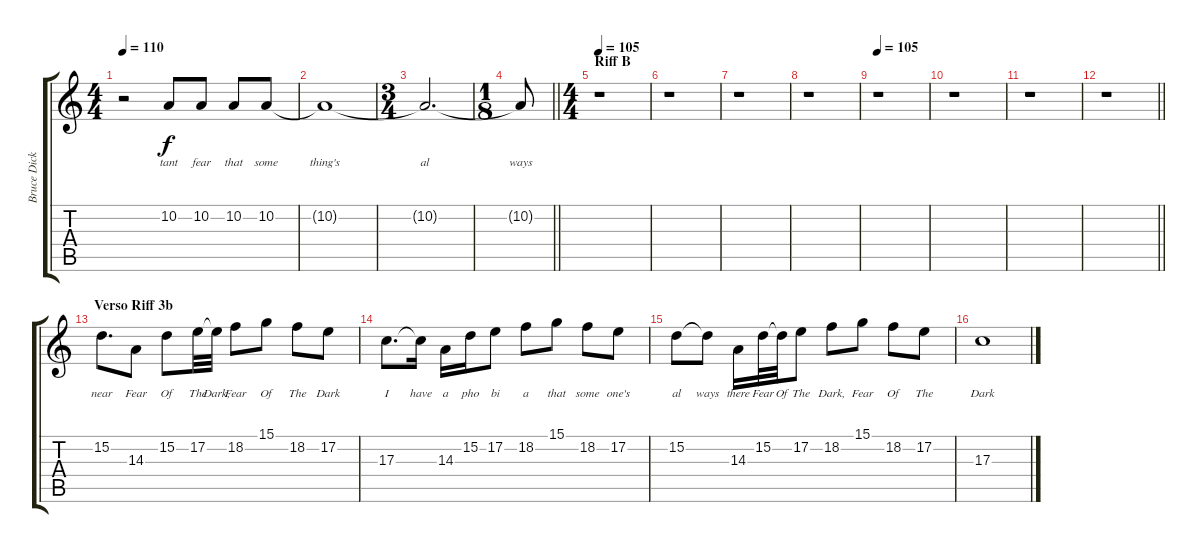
\track ("Bruce Dickinson" "Bruce Dick") {instrument lead2sawtooth}
\staff {score tabs}
\tuning (E4 B3 G3 D3 A2 E2) {hide}
\ts (4 4)
\tempo 110
\clef g2
\ks c
r.2{dy f} 10.2.8{lyrics (0 "tant") lyrics (1 "") lyrics (2 "") lyrics (3 "") lyrics (4 "")} 10.2.8{lyrics (0 "fear") lyrics (1 "") lyrics (2 "") lyrics (3 "") lyrics (4 "")} 10.2.8{lyrics (0 "that") lyrics (1 "") lyrics (2 "") lyrics (3 "") lyrics (4 "")} 10.2.8{lyrics (0 "some") lyrics (1 "") lyrics (2 "") lyrics (3 "") lyrics (4 "")} |
10.2{t}.1{lyrics (0 "thing's") lyrics (1 "") lyrics (2 "") lyrics (3 "") lyrics (4 "")} |
\ts (3 4)
10.2{t}.2{d lyrics (0 "al") lyrics (1 "") lyrics (2 "") lyrics (3 "") lyrics (4 "")} |
\ts (1 8)
\barLineRight lightlight
10.2{t}.8{lyrics (0 "ways") lyrics (1 "") lyrics (2 "") lyrics (3 "") lyrics (4 "")} |
\ts (4 4)
\section ("" "Riff B")
\tempo 105
r.1 |
r.1 |
r.1 |
r.1 |
\tempo 105
r.1 |
r.1 |
r.1 |
\barLineRight lightlight
r.1 |
\section ("" "Verso Riff 3b")
15.2.8{d lyrics (0 "near") lyrics (1 "") lyrics (2 "") lyrics (3 "") lyrics (4 "")} 14.3.8{lyrics (0 "Fear") lyrics (1 "") lyrics (2 "") lyrics (3 "") lyrics (4 "")} 15.2.8{lyrics (0 "Of") lyrics (1 "") lyrics (2 "") lyrics (3 "") lyrics (4 "")} 17.2.32{lyrics (0 "The") lyrics (1 "") lyrics (2 "") lyrics (3 "") lyrics (4 "")} 17.2{t}.32{lyrics (0 "Dark,") lyrics (1 "") lyrics (2 "") lyrics (3 "") lyrics (4 "")} 18.2.8{lyrics (0 "Fear") lyrics (1 "") lyrics (2 "") lyrics (3 "") lyrics (4 "")} 15.1.8{lyrics (0 "Of") lyrics (1 "") lyrics (2 "") lyrics (3 "") lyrics (4 "")} 18.2.8{lyrics (0 "The") lyrics (1 "") lyrics (2 "") lyrics (3 "") lyrics (4 "")} 17.2.8{lyrics (0 "Dark") lyrics (1 "") lyrics (2 "") lyrics (3 "") lyrics (4 "")} |
17.3.8{d lyrics (0 "I") lyrics (1 "") lyrics (2 "") lyrics (3 "") lyrics (4 "")} 17.3{t}.16{lyrics (0 "have") lyrics (1 "") lyrics (2 "") lyrics (3 "") lyrics (4 "")} 14.3.16{lyrics (0 "a") lyrics (1 "") lyrics (2 "") lyrics (3 "") lyrics (4 "")} 15.2.16{lyrics (0 "pho") lyrics (1 "") lyrics (2 "") lyrics (3 "") lyrics (4 "")} 17.2.8{lyrics (0 "bi") lyrics (1 "") lyrics (2 "") lyrics (3 "") lyrics (4 "")} 18.2.8{lyrics (0 "a") lyrics (1 "") lyrics (2 "") lyrics (3 "") lyrics (4 "")} 15.1.8{lyrics (0 "that") lyrics (1 "") lyrics (2 "") lyrics (3 "") lyrics (4 "")} 18.2.8{lyrics (0 "some") lyrics (1 "") lyrics (2 "") lyrics (3 "") lyrics (4 "")} 17.2.8{lyrics (0 "one's") lyrics (1 "") lyrics (2 "") lyrics (3 "") lyrics (4 "")} |
15.2.8{lyrics (0 "al") lyrics (1 "") lyrics (2 "") lyrics (3 "") lyrics (4 "")} 15.2{t}.8{lyrics (0 "ways") lyrics (1 "") lyrics (2 "") lyrics (3 "") lyrics (4 "")} 14.3.16{lyrics (0 "there") lyrics (1 "") lyrics (2 "") lyrics (3 "") lyrics (4 "")} 15.2.32{lyrics (0 "Fear") lyrics (1 "") lyrics (2 "") lyrics (3 "") lyrics (4 "")} 15.2{t}.32{lyrics (0 "Of") lyrics (1 "") lyrics (2 "") lyrics (3 "") lyrics (4 "")} 17.2.8{lyrics (0 "The") lyrics (1 "") lyrics (2 "") lyrics (3 "") lyrics (4 "")} 18.2.8{lyrics (0 "Dark,") lyrics (1 "") lyrics (2 "") lyrics (3 "") lyrics (4 "")} 15.1.8{lyrics (0 "Fear") lyrics (1 "") lyrics (2 "") lyrics (3 "") lyrics (4 "")} 18.2.8{lyrics (0 "Of") lyrics (1 "") lyrics (2 "") lyrics (3 "") lyrics (4 "")} 17.2.8{lyrics (0 "The") lyrics (1 "") lyrics (2 "") lyrics (3 "") lyrics (4 "")} |
17.3.1{lyrics (0 "Dark") lyrics (1 "") lyrics (2 "") lyrics (3 "") lyrics (4 "")}
